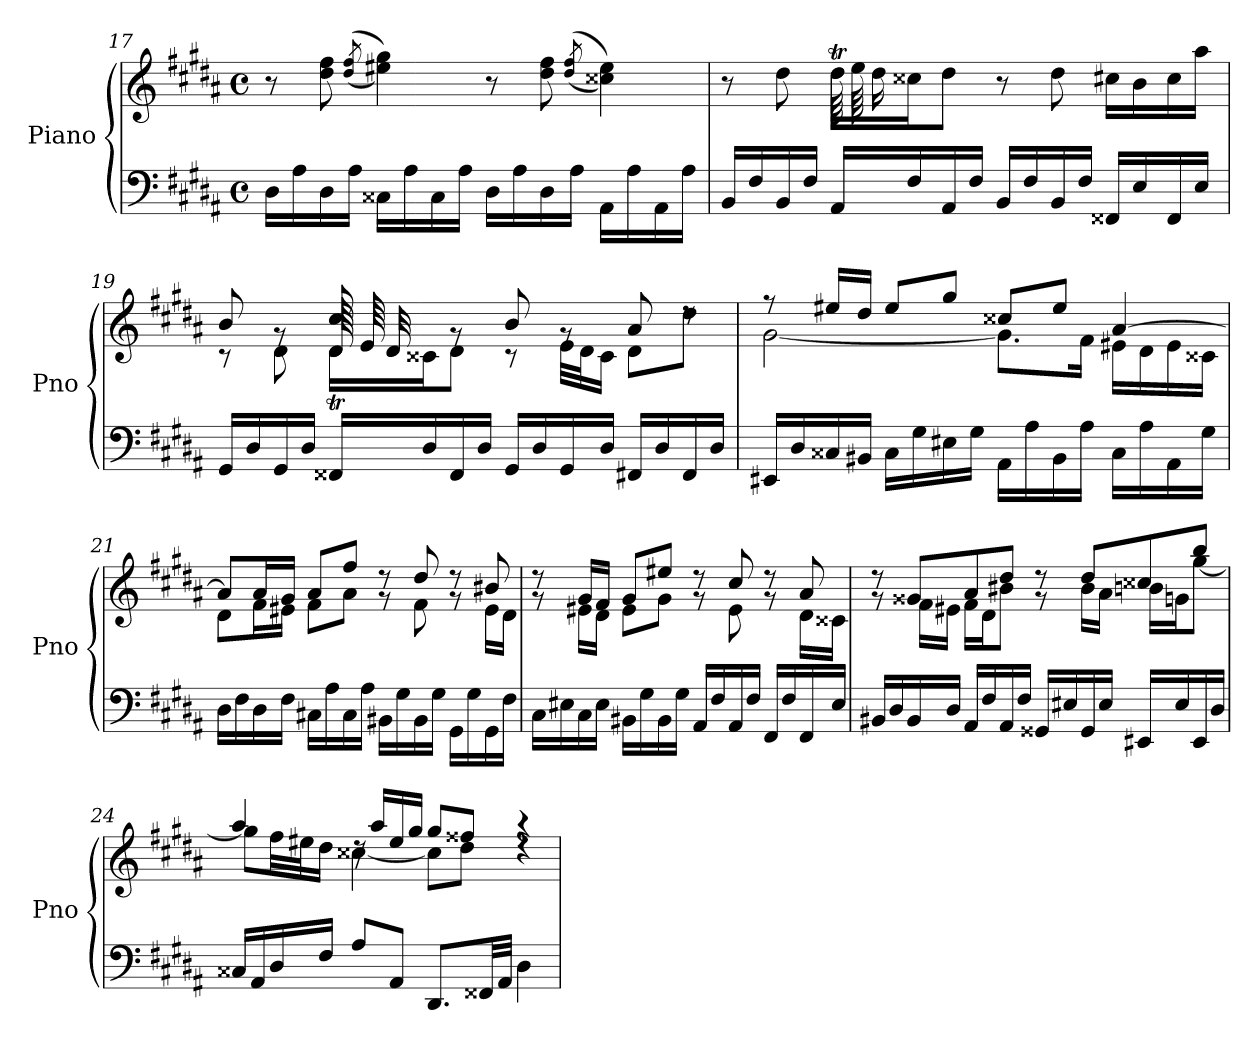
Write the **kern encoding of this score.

**kern	**kern
*part1	*part1
*staff2	*staff1
*I"Piano	*
*I'Pno	*
*clefF4	*clefG2
*k[f#c#g#d#a#]	*k[f#c#g#d#a#]
*M4/4	*M4/4
*met(c)	*met(c)
=17	=17
16D#\LL	8r
16A#\	.
16D#\	8dd#\ 8ff#\
16A#\JJ	.
.	(>(8qdd#/ 8qff#/
16C##X\LL	4ee#X\ 4gg#\))
16A#\	.
16C##\	.
16A#\JJ	.
16D#\LL	8r
16A#\	.
16D#\	8dd#\ 8ff#\
16A#\JJ	.
.	((>8qdd#/ 8qff#/
16AA#\LL	4cc##X\ 4ee#\))
16A#\	.
16AA#\	.
16A#\JJ	.
!!LO:LB:g=z
=18	=18
*	*^
16BB/LL	8r	4ryy
16F#/	.	.
16BB/	8dd#\	.
16F#/JJ	.	.
16AA#/LL	16dd#t\LL	64dd#
.	.	64ee
.	.	16dd#
16F#/	16cc##X\J	.
.	.	2ryy
16AA#/	8dd#\J	.
16F#/JJ	.	.
16BB/LL	8r	.
16F#/	.	.
16BB/	8dd#\	.
16F#/JJ	.	.
16FF##X/LL	16cc#X\LL	.
16E/	16b\	.
.	.	8ryy
16FF##/	16cc#\	.
16E/JJ	16aa#\JJ	.
.	.	32ryy
!!LO:LB:g=z
=19	=19	=19
*	*	*^
16GG#/LL	8b/	8r	4ryy
16D#/	.	.	.
16GG#/	8rg	8d#\	.
16D#/JJ	.	.	.
16FF##X/LL	8cc#/	16d#t\LL	64d#
.	.	.	64e
.	.	.	32d#
16D#/	.	16c##X\J	2ryy
16FF##/	8rg	8d#\J	.
16D#/JJ	.	.	.
16GG#/LL	8b/	8r	.
16D#/	.	.	.
16GG#/	8rg	32e\LLL	.
.	.	32d#\J	.
16D#/JJ	.	16c##\JJ	.
16FF#X/LL	8a#/	8d#\L	.
16D#/	.	.	8.ryy
16FF#/	8rdd	8dd#\J	.
16D#/JJ	.	.	.
*	*	*v	*v
=20	=20	=20
16EE#X/LL	8r	[2g#\
16D#/	.	.
16C##X/	16ee#X/LL	.
16BB#X/JJ	16dd#/JJ	.
16C##\LL	8ee#/L	.
16G#\	.	.
16E#X\	8gg#/J	.
16G#\JJ	.	.
16AA#\LL	8cc##X/L	8.g#\L]
16A#\	.	.
16BB#\	8ee#/J	.
16A#\JJ	.	16f#\Jk
16C##\LL	[4a#/	16e#X\LL
16A#\	.	16d#\
16AA#\	.	16e#\
16G#\JJ	.	16c##X\JJ
!!LO:LB:g=z	!!
=21	=21	=21
16D#\LL	8a#/L]	8d#\L
16F#\	.	.
16D#\	16a#/L	16f#\L
16F#\JJ	16g#/JJ	16e#X\JJ
16C#X\LL	8a#/L	8f#\L
16A#\	.	.
16C#\	8ff#/J	8a#\J
16A#\JJ	.	.
16BB#X\LL	8rg	8rdd
16G#\	.	.
16BB#\	8dd#/	8f#\
16G#\JJ	.	.
16GG#\LL	8rg	8rdd
16G#\	.	.
16GG#\	8b#X/	16e#\LL
16F#\JJ	.	16d#\JJ
!!LO:LB:g=z	!!
=22	=22	=22
16C#\LL	8rg	8rdd
16E#X\	.	.
16C#\	16g#/LL	16e#X\LL
16E#\JJ	16f#/JJ	16d#\JJ
16BB#X\LL	8g#/L	8e#\L
16G#\	.	.
16BB#\	8ee#X/J	8g#\J
16G#\JJ	.	.
16AA#/LL	8rg	8rdd
16F#/	.	.
16AA#/	8cc#/	8e#\
16F#/JJ	.	.
16FF#/LL	8rg	8rdd
16F#/	.	.
16FF#/	8a#/	16d#\LL
16E#/JJ	.	16c##X\JJ
=23	=23	=23
16BB#X/LL	8rg	8rdd
16D#/	.	.
16BB#/	8g##X/L	16f#\LL
16D#/JJ	.	16e#X\JJ
16AA#/LL	8a#/	16f#\LL
16F#/	.	16d#\J
16AA#/	8dd#/J	8b#X\J
16F#/JJ	.	.
16GG##X/LL	8rg	8rdd
16E#X/	.	.
16GG##/	8dd#/L	16b#\LL
16E#/JJ	.	16a#\JJ
16EE#X/LL	8cc##X/	16bn\LL
16E#/	.	16gn\J
16EE#/	8bb/J	[8gg#\J
16D#/JJ	.	.
!!LO:LB:g=z	!!
=24	=24	=24
16C##X/LL	4aa#/	8gg#\L]
16AA#/	.	.
16D#/	.	32ff#\LL
.	.	32ee#X\J
16F#/JJ	.	16dd#\JJ
8A#/L	16rdd	[4cc##X\
.	16aa#/LL	.
8AA#/J	16ee#/	.
.	16gg#/JJ	.
8.DD#/L	8gg#/L	8cc##\L]
.	8ff##X/J	8dd#\J
32FF##X/LL	.	.
32AA#/JJJ	.	.
4D#\	4r	4rdd
*	*v	*v
=	=
*-	*-
